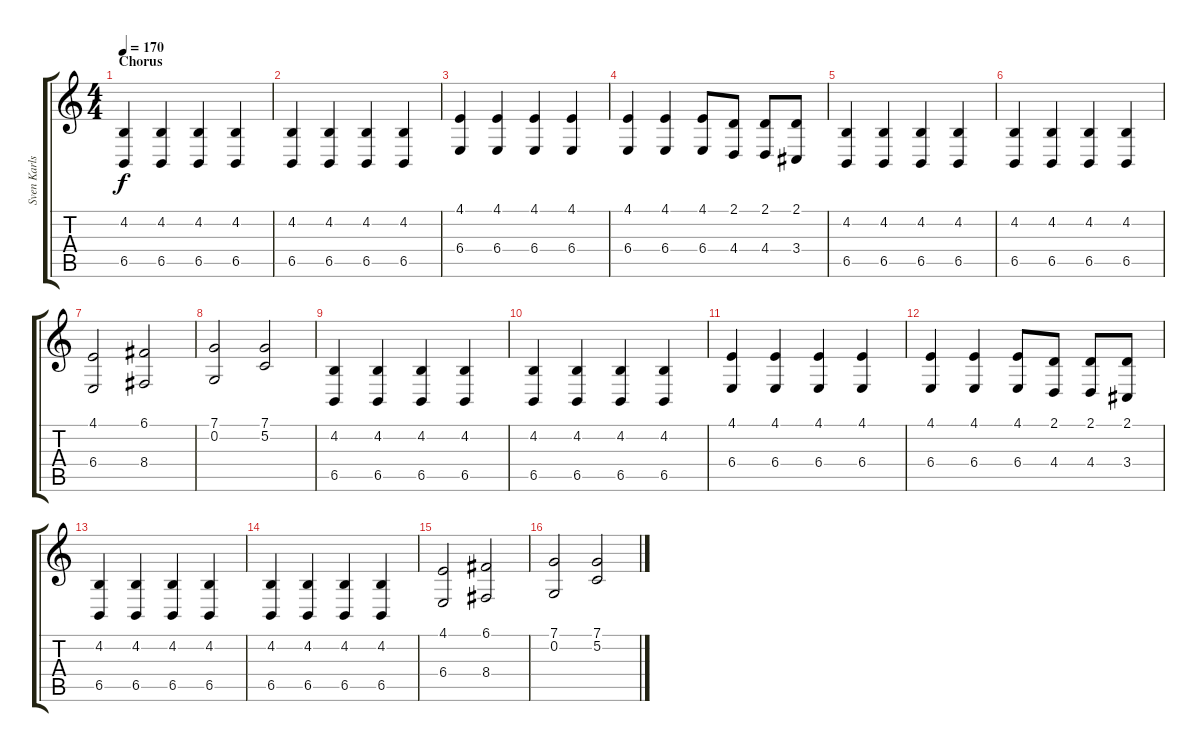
\track ("Sven Karlsson -Keyboards-" "Sven Karls") {instrument synthstrings1}
\staff {score tabs}
\tuning (C4 G3 Eb3 Bb2 F2 C2) {hide}
\ts (4 4)
\section ("" "Chorus")
\tempo 170
\clef g2
\ks c
(4.2 6.5).4{dy f} (4.2 6.5).4 (4.2 6.5).4 (4.2 6.5).4 |
(4.2 6.5).4 (4.2 6.5).4 (4.2 6.5).4 (4.2 6.5).4 |
(4.1 6.4).4 (4.1 6.4).4 (4.1 6.4).4 (4.1 6.4).4 |
(4.1 6.4).4 (4.1 6.4).4 (4.1 6.4).8 (2.1 4.4).8 (2.1 4.4).8 (2.1 3.4).8 |
(4.2 6.5).4 (4.2 6.5).4 (4.2 6.5).4 (4.2 6.5).4 |
(4.2 6.5).4 (4.2 6.5).4 (4.2 6.5).4 (4.2 6.5).4 |
(4.1 6.4).2 (6.1 8.4).2 |
(7.1 0.2).2 (7.1 5.2).2 |
(4.2 6.5).4 (4.2 6.5).4 (4.2 6.5).4 (4.2 6.5).4 |
(4.2 6.5).4 (4.2 6.5).4 (4.2 6.5).4 (4.2 6.5).4 |
(4.1 6.4).4 (4.1 6.4).4 (4.1 6.4).4 (4.1 6.4).4 |
(4.1 6.4).4 (4.1 6.4).4 (4.1 6.4).8 (2.1 4.4).8 (2.1 4.4).8 (2.1 3.4).8 |
(4.2 6.5).4 (4.2 6.5).4 (4.2 6.5).4 (4.2 6.5).4 |
(4.2 6.5).4 (4.2 6.5).4 (4.2 6.5).4 (4.2 6.5).4 |
(4.1 6.4).2 (6.1 8.4).2 |
(7.1 0.2).2 (7.1 5.2).2
